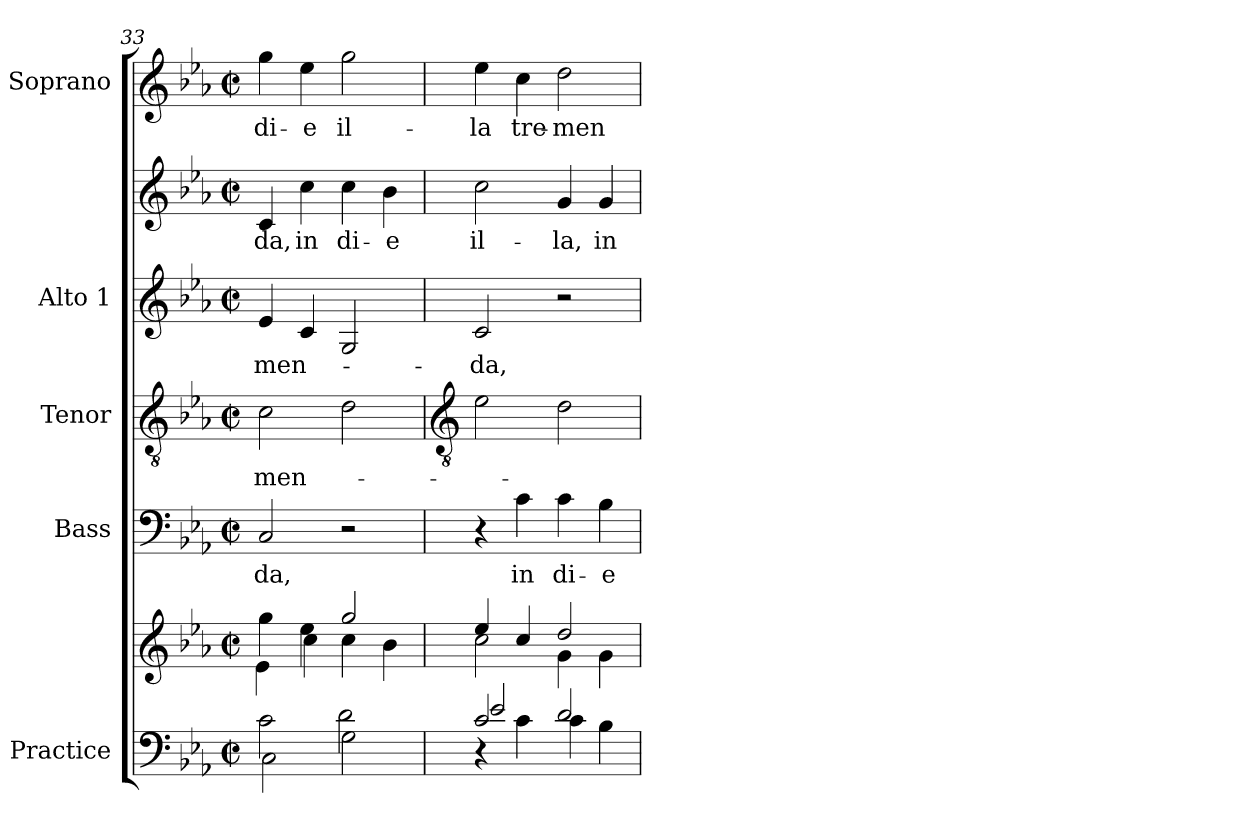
**kern	**kern	**kern	**text	**kern	**text	**kern	**text	**kern	**text	**kern	**text
*part5	*part5	*part4	*part4	*part3	*part3	*part2	*part2	*part2	*part2	*part1	*part1
*staff7	*staff6	*staff5	*staff5	*staff4	*staff4	*staff3	*staff3	*staff2	*staff2	*staff1	*staff1
*I"Practice	*	*I"Bass	*	*I"Tenor	*	*I"Alto 1	*	*	*	*I"Soprano	*
*	*	*I'B	*	*I'T	*	*I'A	*	*	*	*I'S	*
*clefF4	*clefG2	*clefF4	*	*clefGv2	*	*clefG2	*	*clefG2	*	*clefG2	*
*k[b-e-a-]	*k[b-e-a-]	*k[b-e-a-]	*	*k[b-e-a-]	*	*k[b-e-a-]	*	*k[b-e-a-]	*	*k[b-e-a-]	*
*E-:	*E-:	*E-:	*	*E-:	*	*E-:	*	*E-:	*	*E-:	*
*M2/2	*M2/2	*M2/2	*	*M2/2	*	*M2/2	*	*M2/2	*	*M2/2	*
*met(c|)	*met(c|)	*met(c|)	*	*met(c|)	*	*met(c|)	*	*met(c|)	*	*met(c|)	*
=33	=33	=33	=33	=33	=33	=33	=33	=33	=33	=33	=33
*^	*^	*	*	*	*	*	*	*	*	*	*
*	*^	*	*^	*	*	*	*	*	*	*	*	*	*
!	!	!	!	!	!	!	!LO:LY:b	!	!LO:LY:b	!	!LO:LY:b	!	!LO:LY:b	!	!LO:LY:b
2ryy	2c\	2C\	4gg\	4c\yy	4e-\	2C	-da,	2c	men-	4e-/	men-	4c	-da,	4gg	di-
!	!	!	!	!	!	!	!	!	!	!	!	!	!LO:LY:b	!	!LO:LY:b
.	.	.	4ee-\	4cc\	4c\yy	.	.	.	.	4c	.	4cc	in	4ee-	-e
!	!	!	!	!	!	!	!	!	!	!	!	!	!LO:LY:b	!	!LO:LY:b
2G\	2d\	2ryy	2gg/	4cc\	2ryy	2r	.	2d	.	2G	.	4cc	di-	2gg	il-
!	!	!	!	!	!	!	!	!	!	!	!	!	!LO:LY:b	!	!
.	.	.	.	4b-\	.	.	.	.	.	.	.	4b-	-e	.	.
!!LO:LB:g=z
=34	=34	=34	=34	=34	=34	=34	=34	=34	=34	=34	=34	=34	=34	=34	=34
*	*	*	*	*	*	*	*	*clefGv2	*	*	*	*	*	*	*
!	!	!	!	!	!	!	!	!	!	!	!LO:LY:b	!	!LO:LY:b	!	!LO:LY:b
2c/	2e-/	4r	4ee-/	2cc\	2ryy	4r	.	2e-\	.	2c	da,	2cc	il-	4ee-\	-la
!	!	!	!	!	!	!	!LO:LY:b	!	!	!	!	!	!	!	!LO:LY:b
.	.	4c\	4cc/	.	.	4c	in	.	.	.	.	.	.	4cc	tre-
!	!	!	!	!	!	!	!LO:LY:b	!	!	!	!	!	!LO:LY:b	!	!LO:LY:b
2ryy	2d/	4c\	2dd/	4g\	2ryy	4c	di-	2d	.	2r	.	4g	-la,	2dd	-men-
!	!	!	!	!	!	!	!LO:LY:b	!	!	!	!	!	!LO:LY:b	!	!
.	.	4B-\	.	4g\	.	4B-	-e	.	.	.	.	4g	in	.	.
*v	*v	*v	*	*	*	*	*	*	*	*	*	*	*	*	*
*	*v	*v	*v	*	*	*	*	*	*	*	*	*	*
=	=	=	=	=	=	=	=	=	=	=	=
*-	*-	*-	*-	*-	*-	*-	*-	*-	*-	*-	*-
